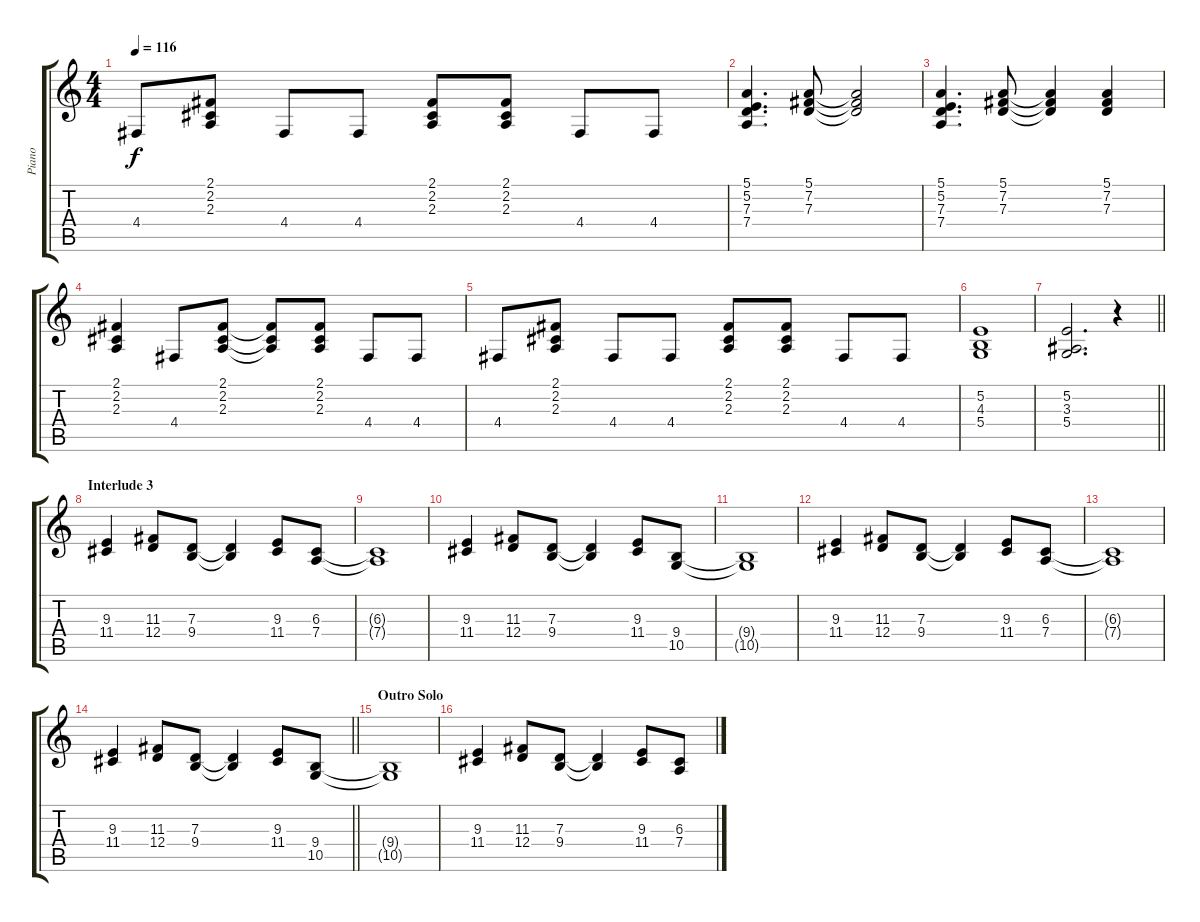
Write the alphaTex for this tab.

\track ("Piano" "Piano") {instrument electricgrandpiano}
\staff {score tabs}
\tuning (E4 B3 G3 D3 A2 E2) {hide}
\ts (4 4)
\tempo 116
\clef g2
\ks c
4.4.8{dy f} (2.1 2.2 2.3).8 4.4.8 4.4.8 (2.1 2.2 2.3).8 (2.1 2.2 2.3).8 4.4.8 4.4.8 |
(5.1 5.2 7.3 7.4).4{d} (5.1 7.2 7.3).8 (5.1{t} 7.2{t} 7.3{t}).2 |
(5.1 5.2 7.3 7.4).4{d} (5.1 7.2 7.3).8 (5.1{t} 7.2{t} 7.3{t}).4 (5.1 7.2 7.3).4 |
(2.1 2.2 2.3).4 4.4.8 (2.1 2.2 2.3).8 (2.1{t} 2.2{t} 2.3{t}).8 (2.1 2.2 2.3).8 4.4.8 4.4.8 |
4.4.8 (2.1 2.2 2.3).8 4.4.8 4.4.8 (2.1 2.2 2.3).8 (2.1 2.2 2.3).8 4.4.8 4.4.8 |
(5.2 4.3 5.4).1 |
\barLineRight lightlight
(5.2 3.3 5.4).2{d} r.4 |
\section ("" "Interlude 3")
(9.3 11.4).4 (11.3 12.4).8 (7.3 9.4).8 (7.3{t} 9.4{t}).4 (9.3 11.4).8 (6.3 7.4).8 |
(6.3{t} 7.4{t}).1 |
(9.3 11.4).4 (11.3 12.4).8 (7.3 9.4).8 (7.3{t} 9.4{t}).4 (9.3 11.4).8 (9.4 10.5).8 |
(9.4{t} 10.5{t}).1 |
(9.3 11.4).4 (11.3 12.4).8 (7.3 9.4).8 (7.3{t} 9.4{t}).4 (9.3 11.4).8 (6.3 7.4).8 |
(6.3{t} 7.4{t}).1 |
\barLineRight lightlight
(9.3 11.4).4 (11.3 12.4).8 (7.3 9.4).8 (7.3{t} 9.4{t}).4 (9.3 11.4).8 (9.4 10.5).8 |
\section ("" "Outro Solo")
(9.4{t} 10.5{t}).1 |
(9.3 11.4).4 (11.3 12.4).8 (7.3 9.4).8 (7.3{t} 9.4{t}).4 (9.3 11.4).8 (6.3 7.4).8
